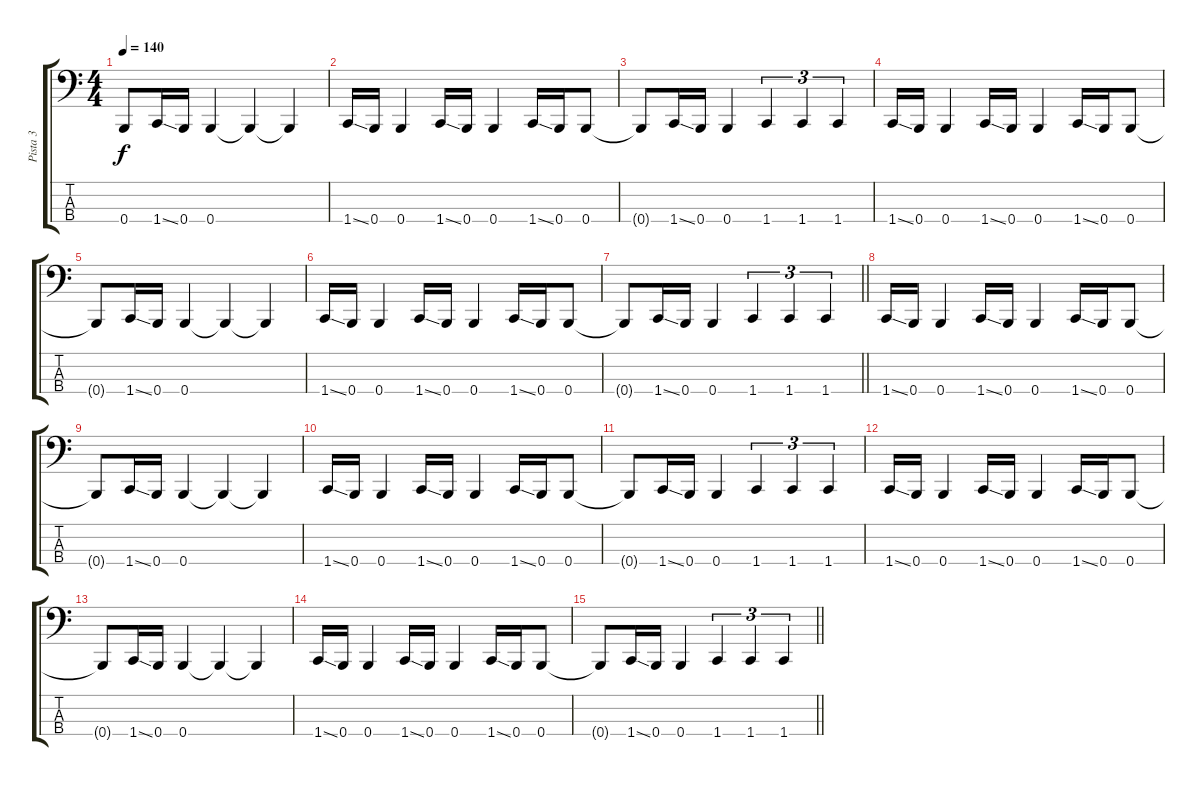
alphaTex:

\track ("Pista 3" "Pista 3") {instrument electricbasspick}
\staff {score tabs}
\tuning (E2 B1 Gb1 B0) {hide}
\ts (4 4)
\tempo 140
\clef f4
\ks c
0.4{t}.8{dy f} 1.4{ss}.16 0.4.16 0.4.4 0.4{t}.4 0.4{t}.4 |
1.4{ss}.16 0.4.16 0.4.4 1.4{ss}.16 0.4.16 0.4.4 1.4{ss}.16 0.4.16 0.4.8 |
0.4{t}.8 1.4{ss}.16 0.4.16 0.4.4 1.4.4{tu (3 2)} 1.4.4{tu (3 2)} 1.4.4{tu (3 2)} |
1.4{ss}.16 0.4.16 0.4.4 1.4{ss}.16 0.4.16 0.4.4 1.4{ss}.16 0.4.16 0.4.8 |
0.4{t}.8 1.4{ss}.16 0.4.16 0.4.4 0.4{t}.4 0.4{t}.4 |
1.4{ss}.16 0.4.16 0.4.4 1.4{ss}.16 0.4.16 0.4.4 1.4{ss}.16 0.4.16 0.4.8 |
\barLineRight lightlight
0.4{t}.8 1.4{ss}.16 0.4.16 0.4.4 1.4.4{tu (3 2)} 1.4.4{tu (3 2)} 1.4.4{tu (3 2)} |
1.4{ss}.16 0.4.16 0.4.4 1.4{ss}.16 0.4.16 0.4.4 1.4{ss}.16 0.4.16 0.4.8 |
0.4{t}.8 1.4{ss}.16 0.4.16 0.4.4 0.4{t}.4 0.4{t}.4 |
1.4{ss}.16 0.4.16 0.4.4 1.4{ss}.16 0.4.16 0.4.4 1.4{ss}.16 0.4.16 0.4.8 |
0.4{t}.8 1.4{ss}.16 0.4.16 0.4.4 1.4.4{tu (3 2)} 1.4.4{tu (3 2)} 1.4.4{tu (3 2)} |
1.4{ss}.16 0.4.16 0.4.4 1.4{ss}.16 0.4.16 0.4.4 1.4{ss}.16 0.4.16 0.4.8 |
0.4{t}.8 1.4{ss}.16 0.4.16 0.4.4 0.4{t}.4 0.4{t}.4 |
1.4{ss}.16 0.4.16 0.4.4 1.4{ss}.16 0.4.16 0.4.4 1.4{ss}.16 0.4.16 0.4.8 |
\barLineRight lightlight
0.4{t}.8 1.4{ss}.16 0.4.16 0.4.4 1.4.4{tu (3 2)} 1.4.4{tu (3 2)} 1.4.4{tu (3 2)}
